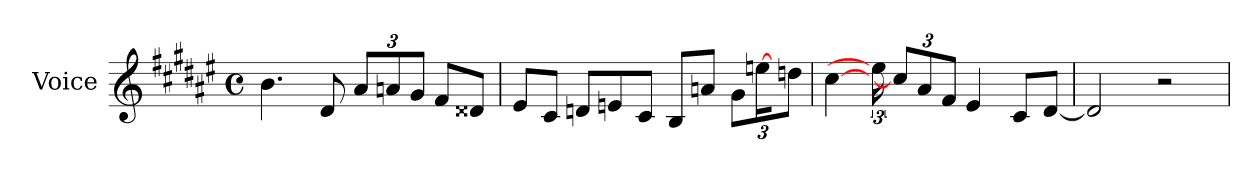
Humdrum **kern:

**kern
*part1
*staff1
*I"Voice
*I'Voice
*clefG2
*k[f#c#g#d#a#e#]
*M4/4
*met(c)
=1
4.b\
8d#/
12a#/L
12an/
12g#/J
8f#/L
8d##X/J
=2
8e#/L
8c#/J
8dn/L
8en/
8c#/J
8B/L
8an/J
12g#\L
[24een\
24ryy
12ddn\J
=3
[>4cc#\
24ee\]
12cc#/L]
12a#/
12f#/J
4e#/
8c#/L
[<8d#/J
=4
2d#/]
2rcc
=
*-
